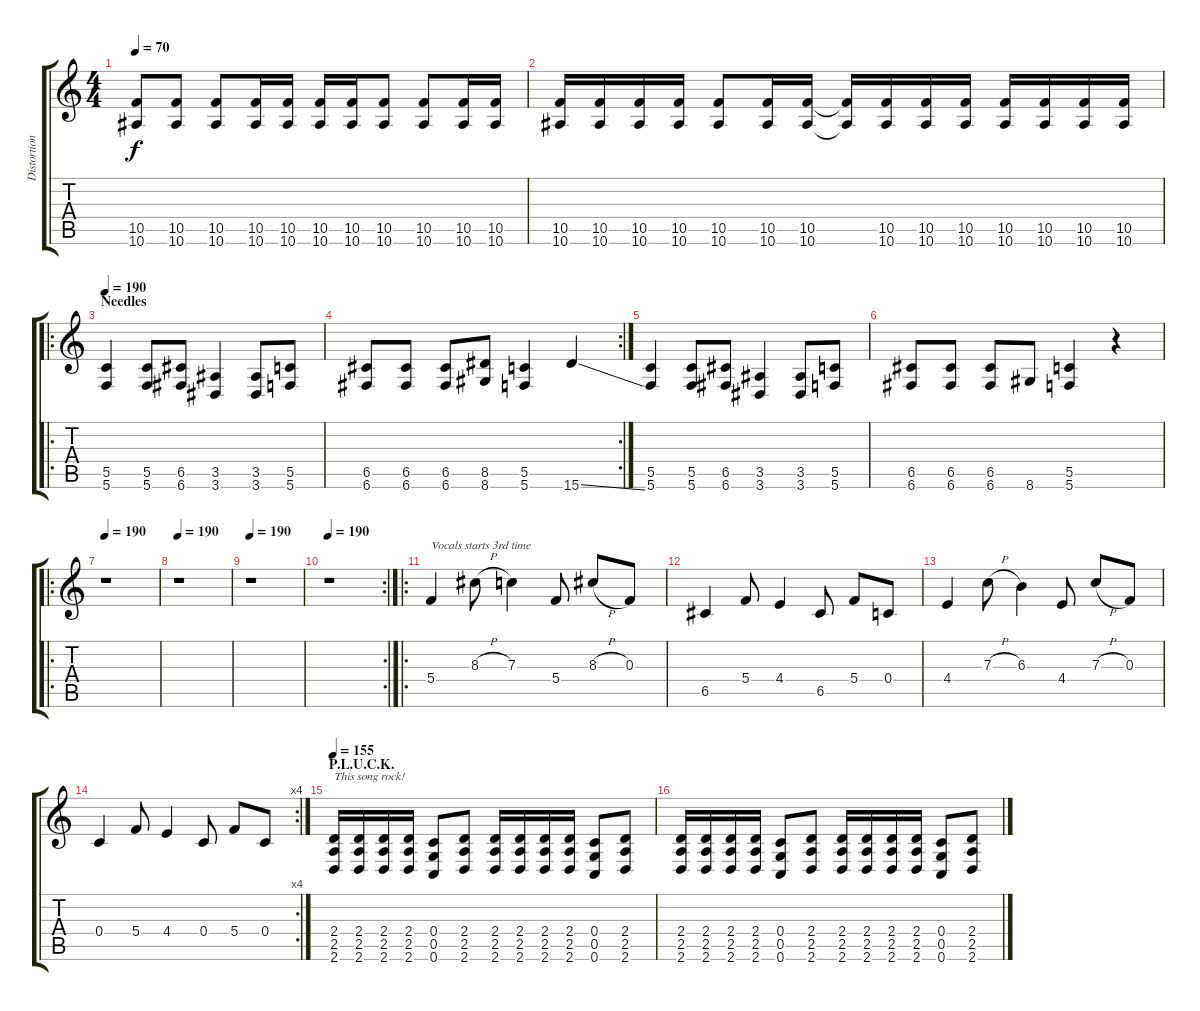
\track ("Distortion Guitar" "Distortion") {instrument distortionguitar}
\staff {score tabs}
\tuning (D4 A3 F3 C3 G2 C2) {hide}
\ts (4 4)
\tempo 70
\clef g2
\ks c
(10.5 10.6).8{dy f volume 16 instrument distortionguitar} (10.5 10.6).8 (10.5 10.6).8 (10.5 10.6).16 (10.5 10.6).16 (10.5 10.6).16 (10.5 10.6).16 (10.5 10.6).8 (10.5 10.6).8 (10.5 10.6).16 (10.5 10.6).16 |
(10.5 10.6).16 (10.5 10.6).16 (10.5 10.6).16 (10.5 10.6).16 (10.5 10.6).8 (10.5 10.6).16 (10.5 10.6).16 (10.5{t} 10.6{t}).16 (10.5 10.6).16 (10.5 10.6).16 (10.5 10.6).16 (10.5 10.6).16 (10.5 10.6).16 (10.5 10.6).16 (10.5 10.6).16 |
\ro
\section ("" "Needles")
\tempo 190
(5.5 5.6).4 (5.5 5.6).8 (6.5 6.6).8 (3.5 3.6).4 (3.5 3.6).8 (5.5 5.6).8 |
\rc 2
(6.5 6.6).8 (6.5 6.6).8 (6.5 6.6).8 (8.5 8.6).8 (5.5 5.6).4 15.6{ss}.4 |
(5.5 5.6).4 (5.5 5.6).8 (6.5 6.6).8 (3.5 3.6).4 (3.5 3.6).8 (5.5 5.6).8 |
(6.5 6.6).8 (6.5 6.6).8 (6.5 6.6).8 8.6.8 (5.5 5.6).4 r.4 |
\ro
\tempo 190
r.1 |
\tempo 190
r.1 |
\tempo 190
r.1 |
\rc 2
\tempo 190
r.1 |
\ro
5.4.4{txt "Vocals starts 3rd time"} 8.3{h}.8 7.3.4 5.4.8 8.3{h}.8 0.3.8 |
6.5.4 5.4.8 4.4.4 6.5.8 5.4.8 0.4.8 |
4.4.4 7.3{h}.8 6.3.4 4.4.8 7.3{h}.8 0.3.8 |
\rc 4
0.4.4 5.4.8 4.4.4 0.4.8 5.4.8 0.4.8 |
\section ("" "P.L.U.C.K.")
\tempo 155
(2.4 2.5 2.6).16{txt "This song rock!"} (2.4 2.5 2.6).16 (2.4 2.5 2.6).16 (2.4 2.5 2.6).16 (0.4 0.5 0.6).8 (2.4 2.5 2.6).8 (2.4 2.5 2.6).16 (2.4 2.5 2.6).16 (2.4 2.5 2.6).16 (2.4 2.5 2.6).16 (0.4 0.5 0.6).8 (2.4 2.5 2.6).8 |
(2.4 2.5 2.6).16 (2.4 2.5 2.6).16 (2.4 2.5 2.6).16 (2.4 2.5 2.6).16 (0.4 0.5 0.6).8 (2.4 2.5 2.6).8 (2.4 2.5 2.6).16 (2.4 2.5 2.6).16 (2.4 2.5 2.6).16 (2.4 2.5 2.6).16 (0.4 0.5 0.6).8 (2.4 2.5 2.6).8
